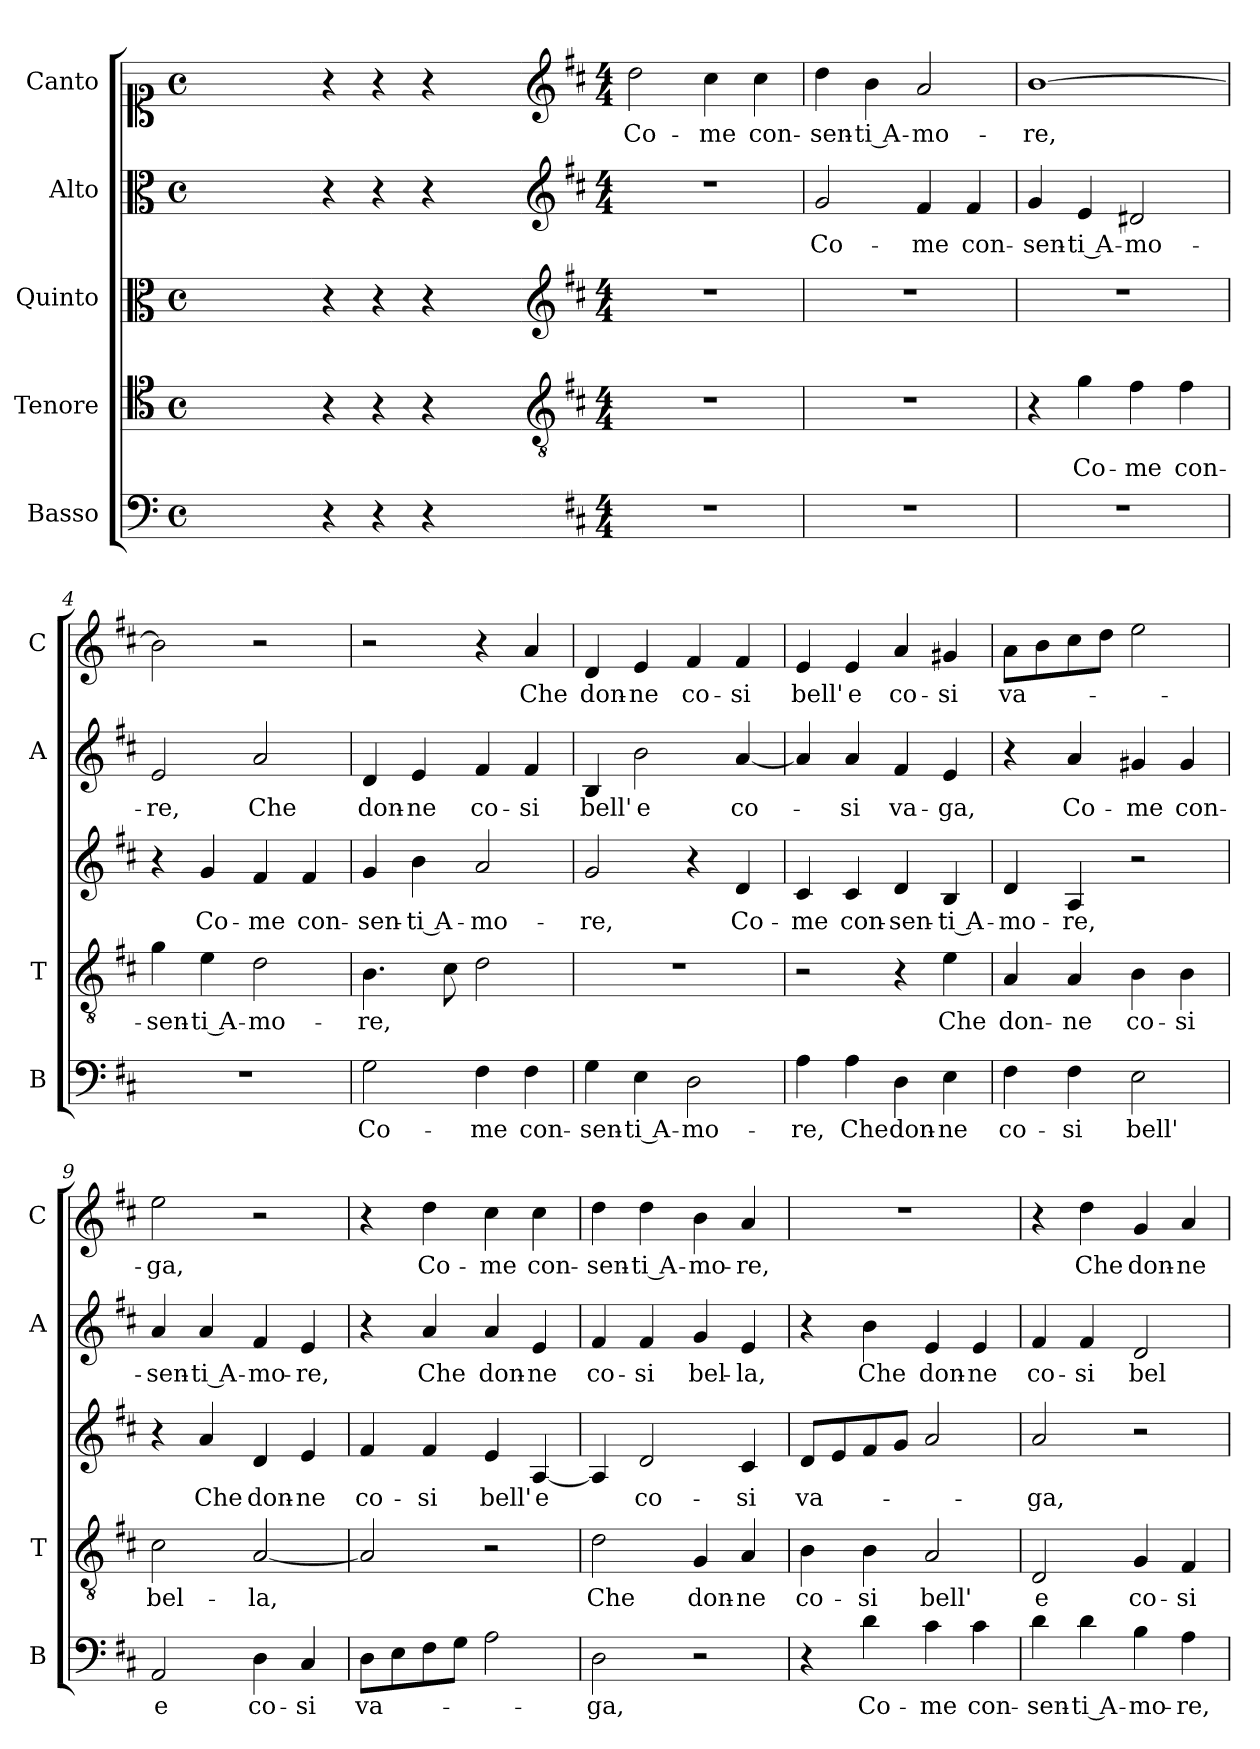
**kern	**text	**kern	**text	**kern	**text	**kern	**text	**kern	**text
*part5	*part5	*part4	*part4	*part3	*part3	*part2	*part2	*part1	*part1
*staff5	*staff5	*staff4	*staff4	*staff3	*staff3	*staff2	*staff2	*staff1	*staff1
*I"Basso	*	*I"Tenore	*	*I"Quinto	*	*I"Alto	*	*I"Canto	*
*I'B	*	*I'T	*	*	*	*I'A	*	*I'C	*
*clefF4	*	*clefC4	*	*clefC3	*	*clefC3	*	*clefC1	*
*k[]	*	*k[]	*	*k[]	*	*k[]	*	*k[]	*
*C:	*	*C:	*	*C:	*	*C:	*	*C:	*
*M4/4	*	*M4/4	*	*M4/4	*	*M4/4	*	*M4/4	*
*met(c)	*	*met(c)	*	*met(c)	*	*met(c)	*	*met(c)	*
=	=	=	=	=	=	=	=	=	=
1ryy	.	1ryy	.	1ryy	.	1ryy	.	1ryy	.
=1X-	=1X-	=1X-	=1X-	=1X-	=1X-	=1X-	=1X-	=1X-	=1X-
4r	.	4r	.	4r	.	4r	.	4r	.
4r	.	4r	.	4r	.	4r	.	4r	.
4r	.	4r	.	4r	.	4r	.	4r	.
4ryy	.	4ryy	.	4ryy	.	4ryy	.	4ryy	.
=1-	=1-	=1-	=1-	=1-	=1-	=1-	=1-	=1-	=1-
*	*	*clefGv2	*	*clefG2	*	*clefG2	*	*clefG2	*
*k[f#c#]	*	*k[f#c#]	*	*k[f#c#]	*	*k[f#c#]	*	*k[f#c#]	*
*D:	*	*D:	*	*D:	*	*D:	*	*D:	*
*M4/4	*	*M4/4	*	*M4/4	*	*M4/4	*	*M4/4	*
!	!	!	!	!	!	!	!	!	!LO:LY:b
1r	.	1r	.	1r	.	1r	.	2dd\	Co-
!	!	!	!	!	!	!	!	!	!LO:LY:b
.	.	.	.	.	.	.	.	4cc#\	-me
!	!	!	!	!	!	!	!	!	!LO:LY:b
.	.	.	.	.	.	.	.	4cc#\	con-
=2	=2	=2	=2	=2	=2	=2	=2	=2	=2
!	!	!	!	!	!	!	!LO:LY:b	!	!LO:LY:b
1r	.	1r	.	1r	.	2g/	Co-	4dd\	-sen-
!	!	!	!	!	!	!	!	!	!LO:LY:b
.	.	.	.	.	.	.	.	4b\	-ti A-
!	!	!	!	!	!	!	!LO:LY:b	!	!LO:LY:b
.	.	.	.	.	.	4f#/	-me	2a/	-mo-
!	!	!	!	!	!	!	!LO:LY:b	!	!
.	.	.	.	.	.	4f#/	con-	.	.
=3	=3	=3	=3	=3	=3	=3	=3	=3	=3
!	!	!	!	!	!	!	!LO:LY:b	!	!LO:LY:b
1r	.	4r	.	1r	.	4g/	-sen-	[1b	-re,
!	!	!	!LO:LY:b	!	!	!	!LO:LY:b	!	!
.	.	4g\	Co-	.	.	4e/	-ti A-	.	.
!	!	!	!LO:LY:b	!	!	!	!LO:LY:b	!	!
.	.	4f#\	-me	.	.	2d#X/	-mo-	.	.
!	!	!	!LO:LY:b	!	!	!	!	!	!
.	.	4f#\	con-	.	.	.	.	.	.
=4	=4	=4	=4	=4	=4	=4	=4	=4	=4
!	!	!	!LO:LY:b	!	!	!	!LO:LY:b	!	!
1r	.	4g\	-sen-	4r	.	2e/	-re,	2b\]	.
!	!	!	!LO:LY:b	!	!LO:LY:b	!	!	!	!
.	.	4e\	-ti A-	4g/	Co-	.	.	.	.
!	!	!	!LO:LY:b	!	!LO:LY:b	!	!LO:LY:b	!	!
.	.	2d\	-mo-	4f#/	-me	2a/	Che	2r	.
!	!	!	!	!	!LO:LY:b	!	!	!	!
.	.	.	.	4f#/	con-	.	.	.	.
=5	=5	=5	=5	=5	=5	=5	=5	=5	=5
!	!LO:LY:b	!	!LO:LY:b	!	!LO:LY:b	!	!LO:LY:b	!	!
2G\	Co-	4.B\	-re,	4g/	-sen-	4d/	don-	2r	.
!	!	!	!	!	!LO:LY:b	!	!LO:LY:b	!	!
.	.	.	.	4b\	-ti A-	4e/	-ne	.	.
.	.	8c#\	.	.	.	.	.	.	.
!	!LO:LY:b	!	!	!	!LO:LY:b	!	!LO:LY:b	!	!
4F#\	-me	2d\	.	2a/	-mo-	4f#/	co-	4r	.
!	!LO:LY:b	!	!	!	!	!	!LO:LY:b	!	!LO:LY:b
4F#\	con-	.	.	.	.	4f#/	-si	4a/	Che
=6	=6	=6	=6	=6	=6	=6	=6	=6	=6
!	!LO:LY:b	!	!	!	!LO:LY:b	!	!LO:LY:b	!	!LO:LY:b
4G\	-sen-	1r	.	2g/	-re,	4B/	bell'	4d/	don-
!	!LO:LY:b	!	!	!	!	!	!LO:LY:b	!	!LO:LY:b
4E\	-ti A-	.	.	.	.	2b\	e	4e/	-ne
!	!LO:LY:b	!	!	!	!	!	!	!	!LO:LY:b
2D\	-mo-	.	.	4r	.	.	.	4f#/	co-
!	!	!	!	!	!LO:LY:b	!	!LO:LY:b	!	!LO:LY:b
.	.	.	.	4d/	Co-	[4a/	co-	4f#/	-si
!!LO:LB:g=z
=7	=7	=7	=7	=7	=7	=7	=7	=7	=7
!	!LO:LY:b	!	!	!	!LO:LY:b	!	!	!	!LO:LY:b
4A\	-re,	2r	.	4c#/	-me	4a/]	.	4e/	bell'
!	!LO:LY:b	!	!	!	!LO:LY:b	!	!LO:LY:b	!	!LO:LY:b
4A\	Che	.	.	4c#/	con-	4a/	-si	4e/	e
!	!LO:LY:b	!	!	!	!LO:LY:b	!	!LO:LY:b	!	!LO:LY:b
4D\	don-	4r	.	4d/	-sen-	4f#/	va-	4a/	co-
!	!LO:LY:b	!	!LO:LY:b	!	!LO:LY:b	!	!LO:LY:b	!	!LO:LY:b
4E\	-ne	4e\	Che	4B/	-ti A-	4e/	-ga,	4g#X/	-si
=8	=8	=8	=8	=8	=8	=8	=8	=8	=8
!	!LO:LY:b	!	!LO:LY:b	!	!LO:LY:b	!	!	!	!LO:LY:b
4F#\	co-	4A/	don-	4d/	-mo-	4r	.	8a\L	va-
.	.	.	.	.	.	.	.	8b\	.
!	!LO:LY:b	!	!LO:LY:b	!	!LO:LY:b	!	!LO:LY:b	!	!
4F#\	-si	4A/	-ne	4A/	-re,	4a/	Co-	8cc#\	.
.	.	.	.	.	.	.	.	8dd\J	.
!	!LO:LY:b	!	!LO:LY:b	!	!	!	!LO:LY:b	!	!
2E\	bell'	4B\	co-	2r	.	4g#X/	-me	2ee\	.
!	!	!	!LO:LY:b	!	!	!	!LO:LY:b	!	!
.	.	4B\	-si	.	.	4g#/	con-	.	.
=9	=9	=9	=9	=9	=9	=9	=9	=9	=9
!	!LO:LY:b	!	!LO:LY:b	!	!	!	!LO:LY:b	!	!LO:LY:b
2AA/	e	2c#\	bel-	4r	.	4a/	-sen-	2ee\	-ga,
!	!	!	!	!	!LO:LY:b	!	!LO:LY:b	!	!
.	.	.	.	4a/	Che	4a/	-ti A-	.	.
!	!LO:LY:b	!	!LO:LY:b	!	!LO:LY:b	!	!LO:LY:b	!	!
4D\	co-	[2A/	-la,	4d/	don-	4f#/	-mo-	2r	.
!	!LO:LY:b	!	!	!	!LO:LY:b	!	!LO:LY:b	!	!
4C#/	-si	.	.	4e/	-ne	4e/	-re,	.	.
=10	=10	=10	=10	=10	=10	=10	=10	=10	=10
!	!LO:LY:b	!	!	!	!LO:LY:b	!	!	!	!
8D\L	va-	2A/]	.	4f#/	co-	4r	.	4r	.
8E\	.	.	.	.	.	.	.	.	.
!	!	!	!	!	!LO:LY:b	!	!LO:LY:b	!	!LO:LY:b
8F#\	.	.	.	4f#/	-si	4a/	Che	4dd\	Co-
8G\J	.	.	.	.	.	.	.	.	.
!	!	!	!	!	!LO:LY:b	!	!LO:LY:b	!	!LO:LY:b
2A\	.	2r	.	4e/	bell'	4a/	don-	4cc#\	-me
!	!	!	!	!	!LO:LY:b	!	!LO:LY:b	!	!LO:LY:b
.	.	.	.	[4A/	e	4e/	-ne	4cc#\	con-
=11	=11	=11	=11	=11	=11	=11	=11	=11	=11
!	!LO:LY:b	!	!LO:LY:b	!	!	!	!LO:LY:b	!	!LO:LY:b
2D\	-ga,	2d\	Che	4A/]	.	4f#/	co-	4dd\	-sen-
!	!	!	!	!	!LO:LY:b	!	!LO:LY:b	!	!LO:LY:b
.	.	.	.	2d/	co-	4f#/	-si	4dd\	-ti A-
!	!	!	!LO:LY:b	!	!	!	!LO:LY:b	!	!LO:LY:b
2r	.	4G/	don-	.	.	4g/	bel-	4b\	-mo-
!	!	!	!LO:LY:b	!	!LO:LY:b	!	!LO:LY:b	!	!LO:LY:b
.	.	4A/	-ne	4c#/	-si	4e/	-la,	4a/	-re,
=12	=12	=12	=12	=12	=12	=12	=12	=12	=12
!	!	!	!LO:LY:b	!	!LO:LY:b	!	!	!	!
4r	.	4B\	co-	8d/L	va-	4r	.	1r	.
.	.	.	.	8e/	.	.	.	.	.
!	!LO:LY:b	!	!LO:LY:b	!	!	!	!LO:LY:b	!	!
4d\	Co-	4B\	-si	8f#/	.	4b\	Che	.	.
.	.	.	.	8g/J	.	.	.	.	.
!	!LO:LY:b	!	!LO:LY:b	!	!	!	!LO:LY:b	!	!
4c#\	-me	2A/	bell'	2a/	.	4e/	don-	.	.
!	!LO:LY:b	!	!	!	!	!	!LO:LY:b	!	!
4c#\	con-	.	.	.	.	4e/	-ne	.	.
=13	=13	=13	=13	=13	=13	=13	=13	=13	=13
!	!LO:LY:b	!	!LO:LY:b	!	!LO:LY:b	!	!LO:LY:b	!	!
4d\	-sen-	2D/	e	2a/	-ga,	4f#/	co-	4r	.
!	!LO:LY:b	!	!	!	!	!	!LO:LY:b	!	!LO:LY:b
4d\	-ti A-	.	.	.	.	4f#/	-si	4dd\	Che
!	!LO:LY:b	!	!LO:LY:b	!	!	!	!LO:LY:b	!	!LO:LY:b
4B\	-mo-	4G/	co-	2r	.	2d/	bel-	4g/	don-
!	!LO:LY:b	!	!LO:LY:b	!	!	!	!	!	!LO:LY:b
4A\	-re,	4F#/	-si	.	.	.	.	4a/	-ne
=	=	=	=	=	=	=	=	=	=
*-	*-	*-	*-	*-	*-	*-	*-	*-	*-
